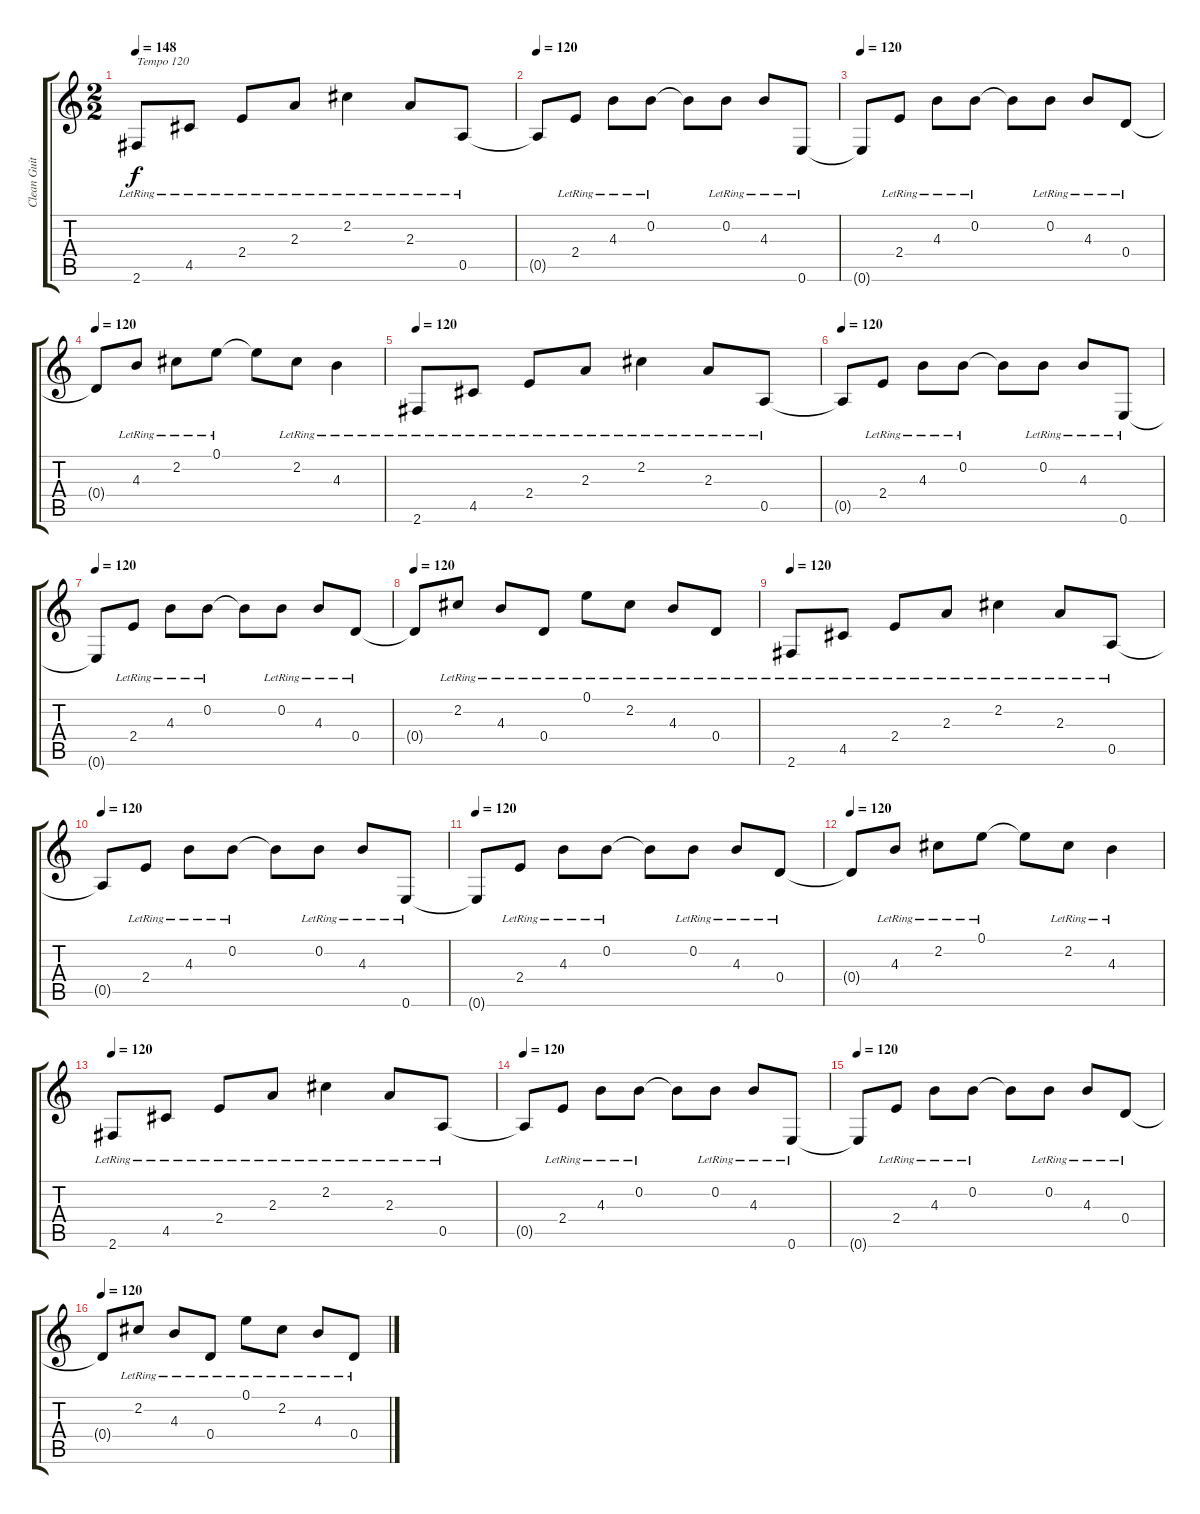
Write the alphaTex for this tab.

\track ("Clean Guitar" "Clean Guit") {instrument acousticguitarsteel}
\staff {score tabs}
\tuning (E4 B3 G3 D3 A2 E2) {hide}
\ts (2 2)
\tempo 148
\tempo 120
\tempo 148
\clef g2
\ks c
2.6{lr}.8{txt "Tempo 120" dy f instrument acousticguitarsteel} 4.5{lr}.8 2.4{lr}.8 2.3{lr}.8 2.2{lr}.4 2.3{lr}.8 0.5{lr}.8 |
\tempo 120
0.5{t}.8 2.4{lr}.8 4.3{lr}.8 0.2{lr}.8 0.2{t}.8 0.2{lr}.8 4.3{lr}.8 0.6{lr}.8 |
\tempo 120
0.6{t}.8 2.4{lr}.8 4.3{lr}.8 0.2{lr}.8 0.2{t}.8 0.2{lr}.8 4.3{lr}.8 0.4{lr}.8 |
\tempo 120
0.4{t}.8 4.3{lr}.8 2.2{lr}.8 0.1{lr}.8 0.1{t}.8 2.2{lr}.8 4.3{lr}.4 |
\tempo 120
2.6{lr}.8 4.5{lr}.8 2.4{lr}.8 2.3{lr}.8 2.2{lr}.4 2.3{lr}.8 0.5{lr}.8 |
\tempo 120
0.5{t}.8 2.4{lr}.8 4.3{lr}.8 0.2{lr}.8 0.2{t}.8 0.2{lr}.8 4.3{lr}.8 0.6{lr}.8 |
\tempo 120
0.6{t}.8 2.4{lr}.8 4.3{lr}.8 0.2{lr}.8 0.2{t}.8 0.2{lr}.8 4.3{lr}.8 0.4{lr}.8 |
\tempo 120
0.4{t}.8 2.2{lr}.8 4.3{lr}.8 0.4{lr}.8 0.1{lr}.8 2.2{lr}.8 4.3{lr}.8 0.4{lr}.8 |
\tempo 120
2.6{lr}.8 4.5{lr}.8 2.4{lr}.8 2.3{lr}.8 2.2{lr}.4 2.3{lr}.8 0.5{lr}.8 |
\tempo 120
0.5{t}.8 2.4{lr}.8 4.3{lr}.8 0.2{lr}.8 0.2{t}.8 0.2{lr}.8 4.3{lr}.8 0.6{lr}.8 |
\tempo 120
0.6{t}.8 2.4{lr}.8 4.3{lr}.8 0.2{lr}.8 0.2{t}.8 0.2{lr}.8 4.3{lr}.8 0.4{lr}.8 |
\tempo 120
0.4{t}.8 4.3{lr}.8 2.2{lr}.8 0.1{lr}.8 0.1{t}.8 2.2{lr}.8 4.3{lr}.4 |
\tempo 120
2.6{lr}.8 4.5{lr}.8 2.4{lr}.8 2.3{lr}.8 2.2{lr}.4 2.3{lr}.8 0.5{lr}.8 |
\tempo 120
0.5{t}.8 2.4{lr}.8 4.3{lr}.8 0.2{lr}.8 0.2{t}.8 0.2{lr}.8 4.3{lr}.8 0.6{lr}.8 |
\tempo 120
0.6{t}.8 2.4{lr}.8 4.3{lr}.8 0.2{lr}.8 0.2{t}.8 0.2{lr}.8 4.3{lr}.8 0.4{lr}.8 |
\tempo 120
0.4{t}.8 2.2{lr}.8 4.3{lr}.8 0.4{lr}.8 0.1{lr}.8 2.2{lr}.8 4.3{lr}.8 0.4{lr}.8
